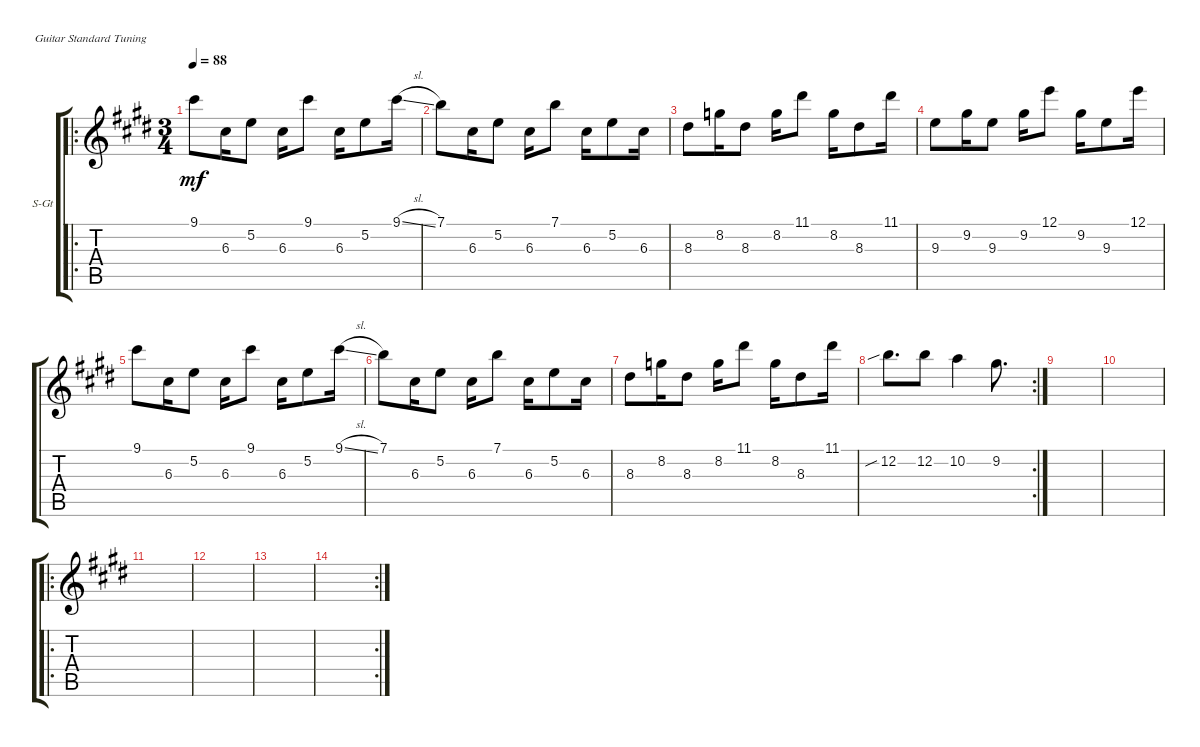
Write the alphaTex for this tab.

\defaultSystemsLayout 4
\bracketExtendMode groupsimilarinstruments
\firstSystemTrackNameOrientation horizontal
\otherSystemsTrackNameOrientation horizontal
\track ("Clean" "S-Gt") {instrument acousticguitarsteel}
\staff {score tabs}
\tuning (E4 B3 G3 D3 A2 E2)
\ro
\ts (3 4)
\tempo 88
\clef g2
\ks c#minor
9.1.8{dy mf instrument acousticguitarsteel} 6.3.16 5.2.8 6.3.16 9.1.8 6.3.16 5.2.8 9.1{sl}.16 |
7.1.8 6.3.16 5.2.8 6.3.16 7.1.8 6.3.16 5.2.8 6.3.16 |
8.3.8 8.2.16 8.3.8 8.2.16 11.1.8 8.2.16 8.3.8 11.1.16 |
9.3.8 9.2.16 9.3.8 9.2.16 12.1.8 9.2.16 9.3.8 12.1.16 |
9.1.8 6.3.16 5.2.8 6.3.16 9.1.8 6.3.16 5.2.8 9.1{sl}.16 |
7.1.8 6.3.16 5.2.8 6.3.16 7.1.8 6.3.16 5.2.8 6.3.16 |
8.3.8 8.2.16 8.3.8 8.2.16 11.1.8 8.2.16 8.3.8 11.1.16 |
\rc 2
12.2{sib}.8{d} 12.2.8 10.2.4 9.2.8{d} |
|
|
\ro
|
|
|
\rc 2
